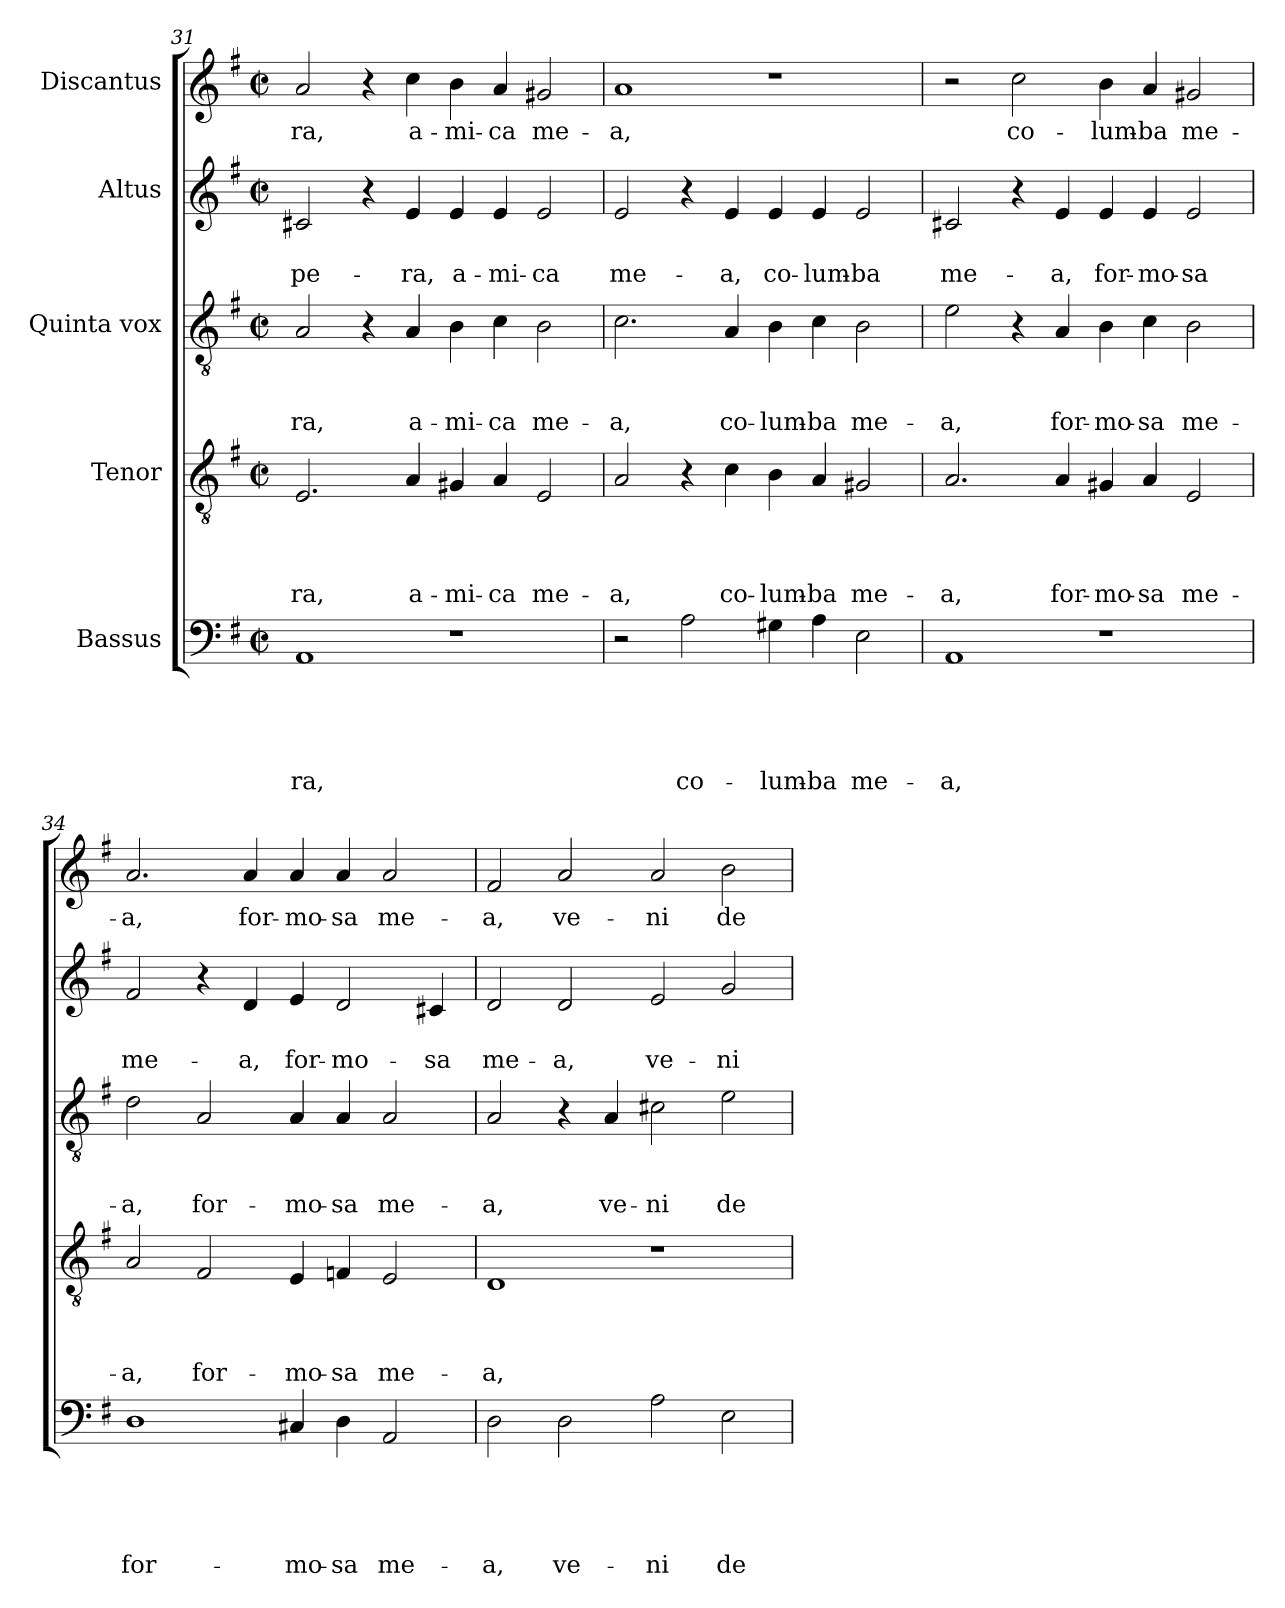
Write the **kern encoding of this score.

**kern	**text	**text	**text	**text	**text	**kern	**text	**text	**text	**text	**kern	**text	**text	**text	**kern	**text	**text	**kern	**text
*part5	*part5	*part5	*part5	*part5	*part5	*part4	*part4	*part4	*part4	*part4	*part3	*part3	*part3	*part3	*part2	*part2	*part2	*part1	*part1
*staff5	*staff5	*staff5	*staff5	*staff5	*staff5	*staff4	*staff4	*staff4	*staff4	*staff4	*staff3	*staff3	*staff3	*staff3	*staff2	*staff2	*staff2	*staff1	*staff1
*I"Bassus	*	*	*	*	*	*I"Tenor	*	*	*	*	*I"Quinta vox	*	*	*	*I"Altus	*	*	*I"Discantus	*
!!LO:PB:g=z
*clefF4	*	*	*	*	*	*clefGv2	*	*	*	*	*clefGv2	*	*	*	*clefG2	*	*	*clefG2	*
*k[f#]	*	*	*	*	*	*k[f#]	*	*	*	*	*k[f#]	*	*	*	*k[f#]	*	*	*k[f#]	*
*G:	*	*	*	*	*	*G:	*	*	*	*	*G:	*	*	*	*G:	*	*	*G:	*
*M2/2	*	*	*	*	*	*M2/2	*	*	*	*	*M2/2	*	*	*	*M2/2	*	*	*M2/2	*
*met(c|)	*	*	*	*	*	*met(c|)	*	*	*	*	*met(c|)	*	*	*	*met(c|)	*	*	*met(c|)	*
=31	=31	=31	=31	=31	=31	=31	=31	=31	=31	=31	=31	=31	=31	=31	=31	=31	=31	=31	=31
!	!	!	!	!	!LO:LY:b	!	!	!	!	!LO:LY:b	!	!	!	!LO:LY:b	!	!	!LO:LY:b	!	!LO:LY:b
1AA	.	.	.	.	-ra,	2.E/	.	.	.	ra,	2A/	.	.	-ra,	2c#X/	.	-pe-	2a/	-ra,
.	.	.	.	.	.	.	.	.	.	.	4r	.	.	.	4r	.	.	4r	.
!	!	!	!	!	!	!	!	!	!	!LO:LY:b	!	!	!	!LO:LY:b	!	!	!LO:LY:b	!	!LO:LY:b
.	.	.	.	.	.	4A/	.	.	.	a-	4A/	.	.	a-	4e/	.	-ra,	4cc\	a-
!	!	!	!	!	!	!	!	!	!	!LO:LY:b	!	!	!	!LO:LY:b	!	!	!LO:LY:b	!	!LO:LY:b
1r	.	.	.	.	.	4G#X/	.	.	.	-mi-	4B\	.	.	-mi-	4e/	.	a-	4b\	-mi-
!	!	!	!	!	!	!	!	!	!	!LO:LY:b	!	!	!	!LO:LY:b	!	!	!LO:LY:b	!	!LO:LY:b
.	.	.	.	.	.	4A/	.	.	.	-ca	4c\	.	.	-ca	4e/	.	-mi-	4a/	-ca
!	!	!	!	!	!	!	!	!	!	!LO:LY:b	!	!	!	!LO:LY:b	!	!	!LO:LY:b	!	!LO:LY:b
.	.	.	.	.	.	2E/	.	.	.	me-	2B\	.	.	me-	2e/	.	-ca	2g#X/	me-
=32	=32	=32	=32	=32	=32	=32	=32	=32	=32	=32	=32	=32	=32	=32	=32	=32	=32	=32	=32
!	!	!	!	!	!	!	!	!	!	!LO:LY:b	!	!	!	!LO:LY:b	!	!	!LO:LY:b	!	!LO:LY:b
2r	.	.	.	.	.	2A/	.	.	.	-a,	2.c\	.	.	-a,	2e/	.	me-	1a	-a,
!	!	!	!	!	!LO:LY:b	!	!	!	!	!	!	!	!	!	!	!	!	!	!
2A\	.	.	.	.	co-	4r	.	.	.	.	.	.	.	.	4r	.	.	.	.
!	!	!	!	!	!	!	!	!	!	!LO:LY:b	!	!	!	!LO:LY:b	!	!	!LO:LY:b	!	!
.	.	.	.	.	.	4c\	.	.	.	co-	4A/	.	.	co-	4e/	.	-a,	.	.
!	!	!	!	!	!LO:LY:b	!	!	!	!	!LO:LY:b	!	!	!	!LO:LY:b	!	!	!LO:LY:b	!	!
4G#X\	.	.	.	.	-lum-	4B\	.	.	.	-lum-	4B\	.	.	-lum-	4e/	.	co-	1r	.
!	!	!	!	!	!LO:LY:b:rj	!	!	!	!	!LO:LY:b:rj	!	!	!	!LO:LY:b:rj	!	!	!LO:LY:b:rj	!	!
4A\	.	.	.	.	-ba	4A/	.	.	.	-ba	4c\	.	.	-ba	4e/	.	-lum-	.	.
!	!	!	!	!	!LO:LY:b	!	!	!	!	!LO:LY:b	!	!	!	!LO:LY:b	!	!	!LO:LY:b	!	!
2E\	.	.	.	.	me-	2G#X/	.	.	.	me-	2B\	.	.	me-	2e/	.	-ba	.	.
=33	=33	=33	=33	=33	=33	=33	=33	=33	=33	=33	=33	=33	=33	=33	=33	=33	=33	=33	=33
!	!	!	!	!	!LO:LY:b	!	!	!	!	!LO:LY:b	!	!	!	!LO:LY:b	!	!	!LO:LY:b	!	!
1AA	.	.	.	.	-a,	2.A/	.	.	.	-a,	2e\	.	.	-a,	2c#X/	.	me-	2r	.
!	!	!	!	!	!	!	!	!	!	!	!	!	!	!	!	!	!	!	!LO:LY:b
.	.	.	.	.	.	.	.	.	.	.	4r	.	.	.	4r	.	.	2cc\	co-
!	!	!	!	!	!	!	!	!	!	!LO:LY:b	!	!	!	!LO:LY:b	!	!	!LO:LY:b	!	!
.	.	.	.	.	.	4A/	.	.	.	for-	4A/	.	.	for-	4e/	.	-a,	.	.
!	!	!	!	!	!	!	!	!	!	!LO:LY:b	!	!	!	!LO:LY:b	!	!	!LO:LY:b	!	!LO:LY:b
1r	.	.	.	.	.	4G#X/	.	.	.	-mo-	4B\	.	.	-mo-	4e/	.	for-	4b\	-lum-
!	!	!	!	!	!	!	!	!	!	!LO:LY:b:rj	!	!	!	!LO:LY:b:rj	!	!	!LO:LY:b:rj	!	!LO:LY:b:rj
.	.	.	.	.	.	4A/	.	.	.	-sa	4c\	.	.	-sa	4e/	.	-mo-	4a/	-ba
!	!	!	!	!	!	!	!	!	!	!LO:LY:b	!	!	!	!LO:LY:b	!	!	!LO:LY:b	!	!LO:LY:b
.	.	.	.	.	.	2E/	.	.	.	me-	2B\	.	.	me-	2e/	.	-sa	2g#X/	me-
=34	=34	=34	=34	=34	=34	=34	=34	=34	=34	=34	=34	=34	=34	=34	=34	=34	=34	=34	=34
!	!	!	!	!	!LO:LY:b	!	!	!	!	!LO:LY:b	!	!	!	!LO:LY:b	!	!	!LO:LY:b	!	!LO:LY:b
1D	.	.	.	.	for-	2A/	.	.	.	-a,	2d\	.	.	-a,	2f#/	.	me-	2.a/	-a,
!	!	!	!	!	!	!	!	!	!	!LO:LY:b	!	!	!	!LO:LY:b	!	!	!	!	!
.	.	.	.	.	.	2F#/	.	.	.	for-	2A/	.	.	for-	4r	.	.	.	.
!	!	!	!	!	!	!	!	!	!	!	!	!	!	!	!	!	!LO:LY:b	!	!LO:LY:b
.	.	.	.	.	.	.	.	.	.	.	.	.	.	.	4d/	.	-a,	4a/	for-
!	!	!	!	!	!LO:LY:b	!	!	!	!	!LO:LY:b	!	!	!	!LO:LY:b	!	!	!LO:LY:b	!	!LO:LY:b
4C#X/	.	.	.	.	-mo-	4E/	.	.	.	-mo-	4A/	.	.	-mo-	4e/	.	for-	4a/	-mo-
!	!	!	!	!	!LO:LY:b:rj	!	!	!	!	!LO:LY:b:rj	!	!	!	!LO:LY:b:rj	!	!	!LO:LY:b:rj	!	!LO:LY:b:rj
4D\	.	.	.	.	-sa	4Fn/	.	.	.	-sa	4A/	.	.	-sa	2d/	.	-mo-	4a/	-sa
!	!	!	!	!	!LO:LY:b	!	!	!	!	!LO:LY:b	!	!	!	!LO:LY:b	!	!	!	!	!LO:LY:b
2AA/	.	.	.	.	me-	2E/	.	.	.	me-	2A/	.	.	me-	.	.	.	2a/	me-
!	!	!	!	!	!	!	!	!	!	!	!	!	!	!	!	!	!LO:LY:b	!	!
.	.	.	.	.	.	.	.	.	.	.	.	.	.	.	4c#X/	.	-sa	.	.
!!LO:LB:g=z
=35	=35	=35	=35	=35	=35	=35	=35	=35	=35	=35	=35	=35	=35	=35	=35	=35	=35	=35	=35
!	!	!	!	!	!LO:LY:b	!	!	!	!	!LO:LY:b	!	!	!	!LO:LY:b	!	!	!LO:LY:b	!	!LO:LY:b
2D\	.	.	.	.	-a,	1D	.	.	.	-a,	2A/	.	.	-a,	2d/	.	me-	2f#/	-a,
!	!	!	!	!	!LO:LY:b	!	!	!	!	!	!	!	!	!	!	!	!LO:LY:b	!	!LO:LY:b
2D\	.	.	.	.	ve-	.	.	.	.	.	4r	.	.	.	2d/	.	-a,	2a/	ve-
!	!	!	!	!	!	!	!	!	!	!	!	!	!	!LO:LY:b	!	!	!	!	!
.	.	.	.	.	.	.	.	.	.	.	4A/	.	.	ve-	.	.	.	.	.
!	!	!	!	!	!LO:LY:b	!	!	!	!	!	!	!	!	!LO:LY:b	!	!	!LO:LY:b	!	!LO:LY:b
2A\	.	.	.	.	-ni	1r	.	.	.	.	2c#X\	.	.	-ni	2e/	.	ve-	2a/	-ni
!	!	!	!	!	!LO:LY:b	!	!	!	!	!	!	!	!	!LO:LY:b	!	!	!LO:LY:b	!	!LO:LY:b
2E\	.	.	.	.	de	.	.	.	.	.	2e\	.	.	de	2g/	.	-ni	2b\	de
=	=	=	=	=	=	=	=	=	=	=	=	=	=	=	=	=	=	=	=
*-	*-	*-	*-	*-	*-	*-	*-	*-	*-	*-	*-	*-	*-	*-	*-	*-	*-	*-	*-
